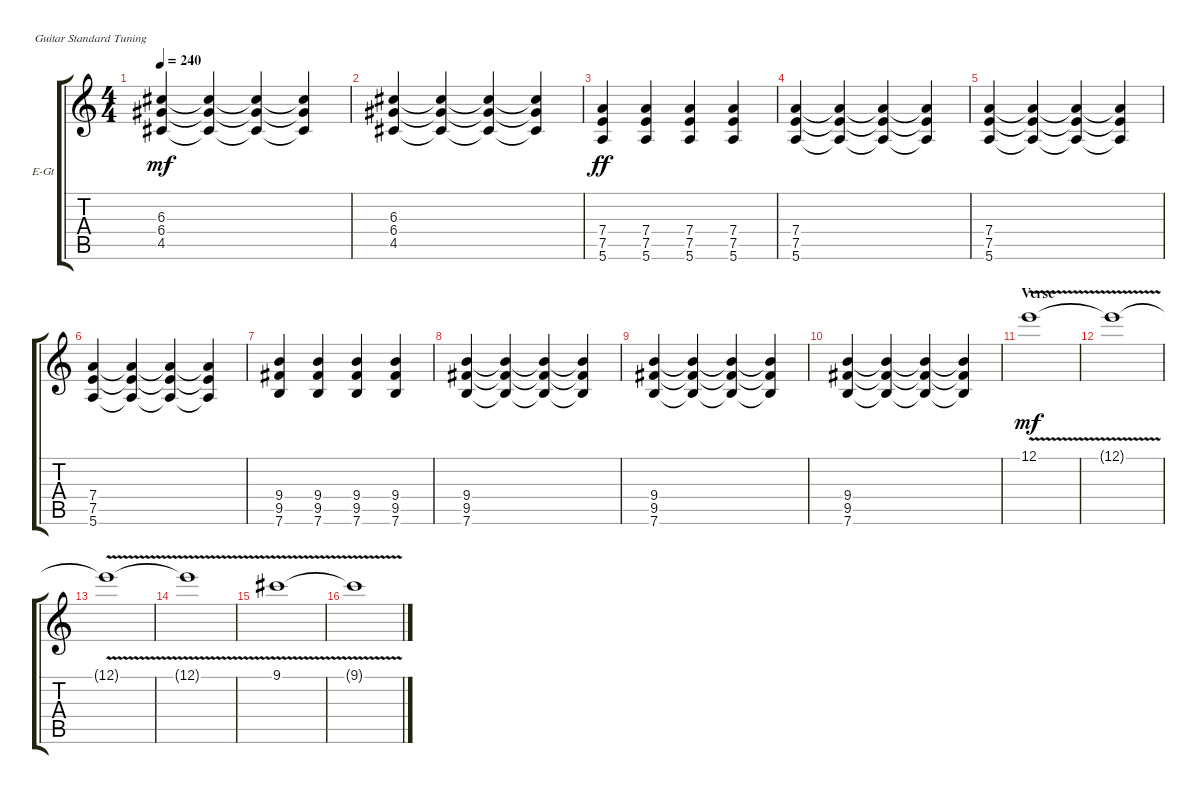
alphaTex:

\defaultSystemsLayout 4
\bracketExtendMode groupsimilarinstruments
\firstSystemTrackNameOrientation horizontal
\otherSystemsTrackNameOrientation horizontal
\track ("Rythm Guitar" "E-Gt") {instrument distortionguitar}
\staff {score tabs}
\tuning (E4 B3 G3 D3 A2 E2)
\ts (4 4)
\tempo 240
\clef g2
\ks c
(4.5 6.3 6.4).4{dy mf} (4.5{t} 6.3{t} 6.4{t}).4 (4.5{t} 6.3{t} 6.4{t}).4 (4.5{t} 6.3{t} 6.4{t}).4 |
(4.5 6.3 6.4).4 (4.5{t} 6.3{t} 6.4{t}).4 (4.5{t} 6.3{t} 6.4{t}).4 (4.5{t} 6.3{t} 6.4{t}).4 |
(5.6 7.5 7.4).4{dy ff} (5.6 7.5 7.4).4 (5.6 7.5 7.4).4 (5.6 7.5 7.4).4 |
(5.6 7.5 7.4).4 (5.6{t} 7.5{t} 7.4{t}).4 (5.6{t} 7.5{t} 7.4{t}).4 (5.6{t} 7.5{t} 7.4{t}).4 |
(5.6 7.5 7.4).4 (5.6{t} 7.5{t} 7.4{t}).4 (5.6{t} 7.5{t} 7.4{t}).4 (5.6{t} 7.5{t} 7.4{t}).4 |
(5.6 7.5 7.4).4 (5.6{t} 7.5{t} 7.4{t}).4 (5.6{t} 7.5{t} 7.4{t}).4 (5.6{t} 7.5{t} 7.4{t}).4 |
(7.6 9.5 9.4).4 (7.6 9.5 9.4).4 (7.6 9.5 9.4).4 (7.6 9.5 9.4).4 |
(7.6 9.5 9.4).4 (7.6{t} 9.5{t} 9.4{t}).4 (7.6{t} 9.5{t} 9.4{t}).4 (7.6{t} 9.5{t} 9.4{t}).4 |
(7.6 9.5 9.4).4 (7.6{t} 9.5{t} 9.4{t}).4 (7.6{t} 9.5{t} 9.4{t}).4 (7.6{t} 9.5{t} 9.4{t}).4 |
(7.6 9.5 9.4).4 (7.6{t} 9.5{t} 9.4{t}).4 (7.6{t} 9.5{t} 9.4{t}).4 (7.6{t} 9.5{t} 9.4{t}).4 |
\section ("" "Verse")
12.1{v}.1{dy mf} |
12.1{v t}.1 |
12.1{v t}.1 |
12.1{v t}.1 |
9.1{v}.1 |
9.1{v t}.1
